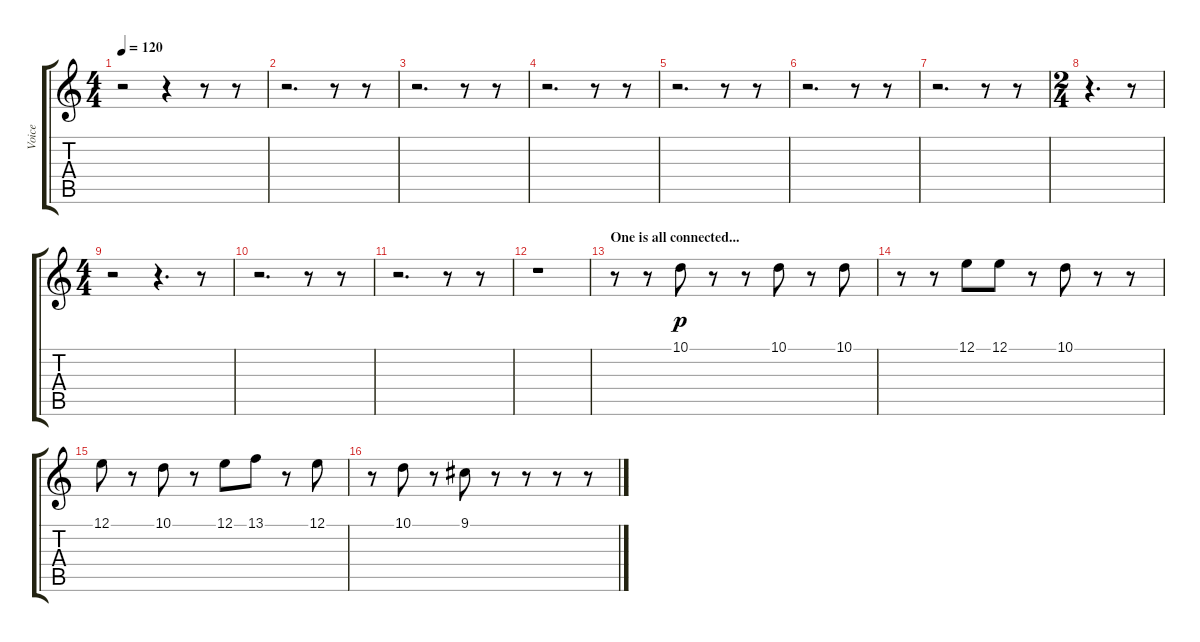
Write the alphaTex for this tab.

\track ("Voice" "Voice") {instrument choiraahs}
\staff {score tabs}
\tuning (E4 B3 G3 D3 A2 E2) {hide}
\ts (4 4)
\tempo 120
\clef g2
\ks c
r.2{dy p} r.4 r.8 r.8 |
r.2{d} r.8 r.8 |
r.2{d} r.8 r.8 |
r.2{d} r.8 r.8 |
r.2{d} r.8 r.8 |
r.2{d} r.8 r.8 |
r.2{d} r.8 r.8 |
\ts (2 4)
r.4{d} r.8 |
\ts (4 4)
r.2 r.4{d} r.8 |
r.2{d} r.8 r.8 |
r.2{d} r.8 r.8 |
r.1 |
\section ("" "One is all connected...")
r.8 r.8 10.1.8 r.8 r.8 10.1.8 r.8 10.1.8 |
r.8 r.8 12.1.8 12.1.8 r.8 10.1.8 r.8 r.8 |
12.1.8 r.8 10.1.8 r.8 12.1.8 13.1.8 r.8 12.1.8 |
r.8 10.1.8 r.8 9.1.8 r.8 r.8 r.8 r.8
